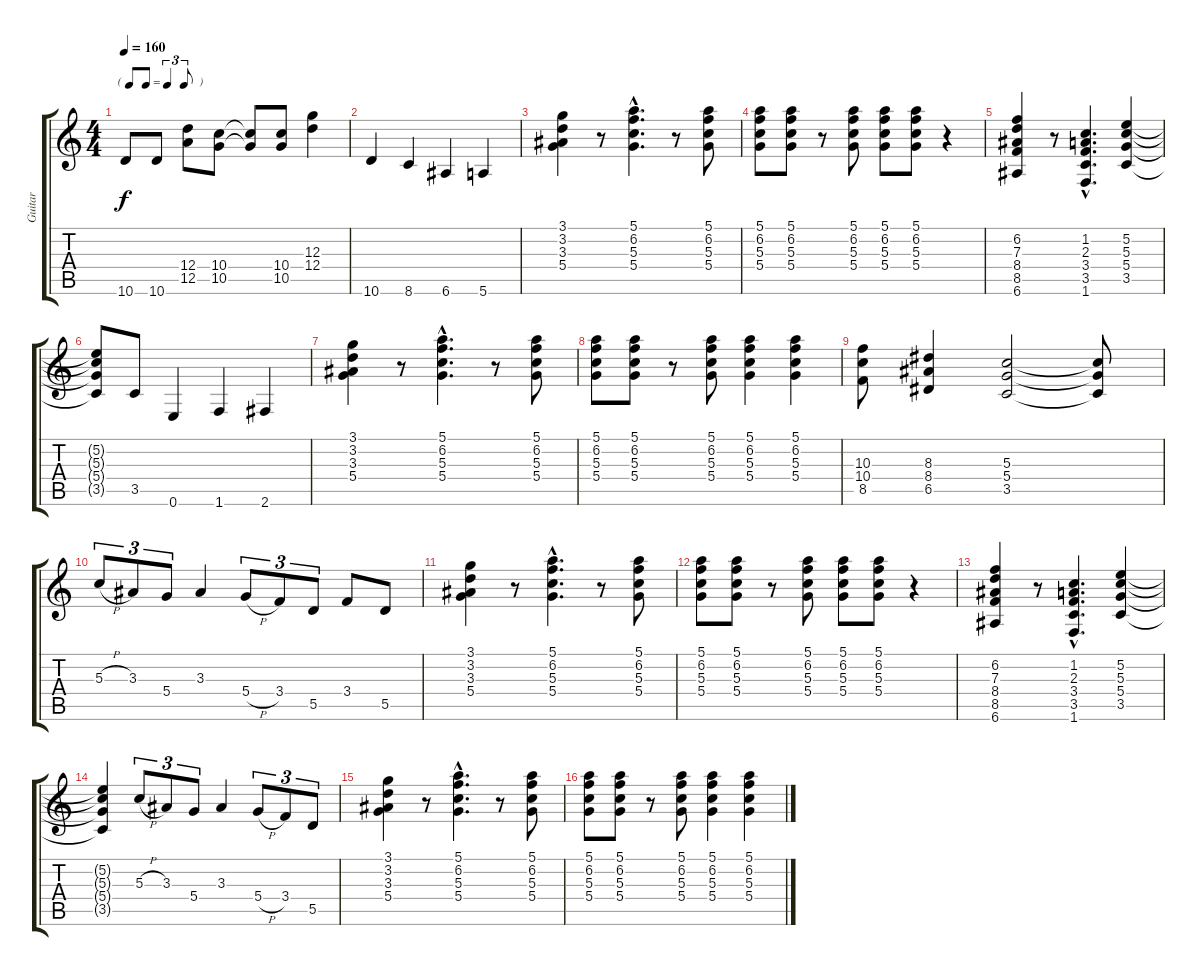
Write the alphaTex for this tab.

\track ("Guitar" "Guitar") {instrument distortionguitar}
\staff {score tabs}
\tuning (E4 B3 G3 D3 A2 E2) {hide}
\ts (4 4)
\tf triplet8th
\tempo 160
\clef g2
\ks c
10.6.8{dy f} 10.6.8 (12.4 12.5).8 (10.4 10.5).8 (10.4{t} 10.5{t}).8 (10.4 10.5).8 (12.3 12.4).4 |
10.6.4 8.6.4 6.6.4 5.6.4 |
(3.1 3.2 3.3 5.4).4{balance 8} r.8 (5.1{hac} 6.2{hac} 5.3{hac} 5.4{hac}).4{d} r.8 (5.1 6.2 5.3 5.4).8 |
(5.1 6.2 5.3 5.4).8 (5.1 6.2 5.3 5.4).8 r.8 (5.1 6.2 5.3 5.4).8 (5.1 6.2 5.3 5.4).8 (5.1 6.2 5.3 5.4).8 r.4 |
(6.2 7.3 8.4 8.5 6.6).4 r.8 (1.2{hac} 2.3{hac} 3.4{hac} 3.5{hac} 1.6{hac}).4{d} (5.2 5.3 5.4 3.5).4 |
(5.2{t} 5.3{t} 5.4{t} 3.5{t}).8 3.5.8 0.6.4 1.6.4 2.6.4 |
(3.1 3.2 3.3 5.4).4 r.8 (5.1{hac} 6.2{hac} 5.3{hac} 5.4{hac}).4{d} r.8 (5.1 6.2 5.3 5.4).8 |
(5.1 6.2 5.3 5.4).8 (5.1 6.2 5.3 5.4).8 r.8 (5.1 6.2 5.3 5.4).8 (5.1 6.2 5.3 5.4).4 (5.1 6.2 5.3 5.4).4 |
(10.3 10.4 8.5).8 (8.3 8.4 6.5).4 (5.3 5.4 3.5).2 (5.3{t} 5.4{t} 3.5{t}).8 |
5.3{h}.8{tu (3 2)} 3.3.8{tu (3 2)} 5.4.8{tu (3 2)} 3.3.4 5.4{h}.8{tu (3 2)} 3.4.8{tu (3 2)} 5.5.8{tu (3 2)} 3.4.8 5.5.8 |
(3.1 3.2 3.3 5.4).4 r.8 (5.1{hac} 6.2{hac} 5.3{hac} 5.4{hac}).4{d} r.8 (5.1 6.2 5.3 5.4).8 |
(5.1 6.2 5.3 5.4).8 (5.1 6.2 5.3 5.4).8 r.8 (5.1 6.2 5.3 5.4).8 (5.1 6.2 5.3 5.4).8 (5.1 6.2 5.3 5.4).8 r.4 |
(6.2 7.3 8.4 8.5 6.6).4 r.8 (1.2{hac} 2.3{hac} 3.4{hac} 3.5{hac} 1.6{hac}).4{d} (5.2 5.3 5.4 3.5).4 |
(5.2{t} 5.3{t} 5.4{t} 3.5{t}).4 5.3{h}.8{tu (3 2)} 3.3.8{tu (3 2)} 5.4.8{tu (3 2)} 3.3.4 5.4{h}.8{tu (3 2)} 3.4.8{tu (3 2)} 5.5.8{tu (3 2)} |
(3.1 3.2 3.3 5.4).4 r.8 (5.1{hac} 6.2{hac} 5.3{hac} 5.4{hac}).4{d} r.8 (5.1 6.2 5.3 5.4).8 |
(5.1 6.2 5.3 5.4).8 (5.1 6.2 5.3 5.4).8 r.8 (5.1 6.2 5.3 5.4).8 (5.1 6.2 5.3 5.4).4 (5.1 6.2 5.3 5.4).4
